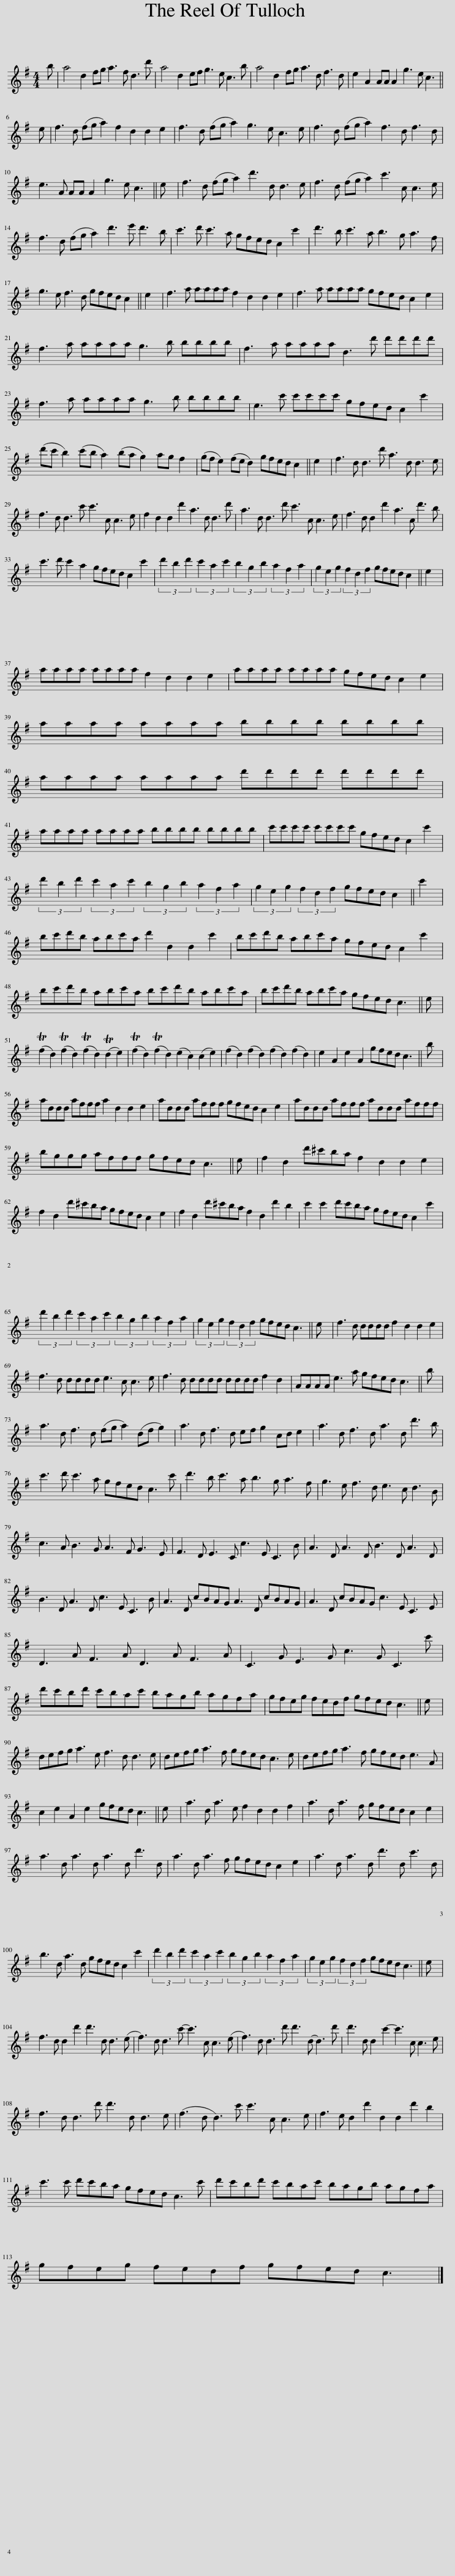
X:1
L:1/8
M:4/4
I:linebreak $
K:G
V:1 treble
V:1
 b | a4 d2 fg a3 f d3 d' | a4 d2 ef g3 e c3 b | a4 d2 fg a3 d f3 d | e2 A2 AA A2 g3 e c3 ||$ %5
 e | f3 d (fg a2) f2 d2 d2 e2 | f3 d (fg a2) g3 e c3 e | f3 d (fg a2) f3 d f3 d |$ e3 A AA A2 g3 e c3 || %10
 e | f3 d (fg a2) d'3 d d3 e | f3 d (fg a2) c'3 c c3 e |$ f3 d (fg a2) d'3 e' d'3 b | c'3 d' c'3 a gfed c2 c'2 | %15
 d'3 b c'3 a b3 g a3 f |$ g3 e f3 d gfed c2 || e2 | f3 a aaaa f2 d2 d2 e2 | f3 a aaaa gfed c2 e2 |$ %20
 f3 a aaaa g3 b bbbb | f3 a aaaa d3 d' d'd'd'd' |$ f3 a aaaa g3 b bbbb | e3 c' c'c'c'c' gfed c2 c'2 |$ (d'c' b2) (c'b a2) (ba g2) ag f2 | %25
 (gf e2) (fe d2) gfed c2 || e2 | f3 d d3 d' a3 d d3 e |$ f3 d d3 c' c'3 c c3 e | f2 d2 d2 d'2 a3 d d3 d' | %30
 a3 d d3 d' c'3 c c3 e | f3 d d2 d'2 a3 c d'3 b |$ c'3 d' c'2 a2 gfed c2 c'2 | (3d'2 b2 d'2 (3c'2 a2 c'2 (3b2 g2 b2 (3a2 f2 a2 | (3g2 e2 g2 (3f2 d2 f2 gfed c2 || %35
 e2 |$ aaaa aaaa f2 d2 d2 e2 | aaaa aaaa gfed c2 e2 |$ aaaa aaaa bbbb bbbb |$ aaaa aaaa d'd'd'd' d'd'd'd' |$ %40
 aaaa aaaa bbbb bbbb | c'c'c'c' c'c'c'c' gfed c2 c'2 |$ (3d'2 b2 d'2 (3c'2 a2 c'2 (3b2 g2 b2 (3a2 f2 a2 | (3g2 e2 g2 (3f2 d2 f2 gfed c2 || c'2 |$ %45
 bc'd'b abc'a d'2 d2 d2 c'2 | bc'd'b abc'a gfed c2 c'2 |$ bc'd'b abc'a bc'd'b abc'a | bc'd'b abc'a gfed c3 || e |$ %50
 (Tf2 d2) (Tf2 d2) (Tf2 d2) (Td2 e2) | (Tf2 d2) (Tf2 d2) (e2 c2) (c2 e2) | (f2 d2) (f2 d2) (f2 d2) (f2 d2) | e2 A2 e2 A2 gfed c3 || b |$ %55
 addd afff a2 d2 d2 e2 | addd afff gfed c2 e2 | addd afff addd afff |$ bggg afff gfed c3 || e | %60
 f2 d2 d'^c'ba f2 d2 d2 e2 |$ f2 d2 d'^c'ba gfed c2 e2 | f2 d2 d'^c'ba f2 d2 d'2 b2 | c'2 c'2 d'c'ba gfed c2 c'2 |$ (3d'2 b2 d'2 (3c'2 a2 c'2 (3b2 g2 b2 (3a2 f2 a2 | %65
 (3g2 e2 g2 (3f2 d2 f2 gfed c3 || e | f3 d dddd f2 d2 d2 e2 |$ f3 d dddd e3 c c3 e | f3 d dddd dddd f2 d2 | %70
 AAAA e3 a gfed c3 || b |$ a3 d f3 d (fg a2) (df g2) | a3 d f3 d ef g2 cd e2 | a3 d f3 d a3 d d'3 b |$ %75
 c'3 d' c'3 a gfed c3 c' | d'3 b c'3 a b3 g a3 f | g3 e f3 d e3 c d3 B |$ c3 A B3 G A3 F G3 E | F3 D E3 C c3 E C3 B | %80
 A3 D A3 D B3 D A3 D |$ B3 D A3 D c3 E C3 B | A3 D cBAG A3 D cBAG | A3 D cBAG c3 E C3 E |$ D3 A F3 A D3 A F3 A | %85
 C3 G E3 G c3 G C3 c' |$ d'c'bd' c'bac' bagb agfa | gfeg fedf gfed c3 || e |$ defg a3 e f3 d d3 e | %90
 defg a3 f gfed c3 e | defg a3 f gfed e3 A |$ c2 e2 A2 e2 gfed c3 || e | a3 d a3 e f2 d2 d2 f2 | %95
 a3 d a3 f gfed c2 e2 |$ a3 d a3 d a3 d d'3 d | a3 d a3 f gfed c2 e2 | a3 d a3 d d'3 d c'3 d |$ b3 d a3 d gfed c2 c'2 | %100
 (3d'2 b2 d'2 (3c'2 a2 c'2 (3b2 g2 b2 (3a2 f2 a2 | (3g2 e2 g2 (3f2 d2 f2 gfed c3 || e |$ f3 d d2 d'2 d'3 d d3 (e | f3) d d3 c'- c'3 c c3 (e | %105
 f3) d d3 d' d'3 d- d3 d' | d'3 d d2 c'2- c'3 c c3 e |$ f3 d d3 d' d'3 d d3 e | (f3 d d3) c' c'3 c c3 e | f3 e d2 d'2 d2 d2 d'2 b2 |$ %110
 c'3 c' d'c'ba gfed c3 c' | d'c'bd' c'bac' bagb agfa |$ gfeg fedf gfed c3 |] %113
